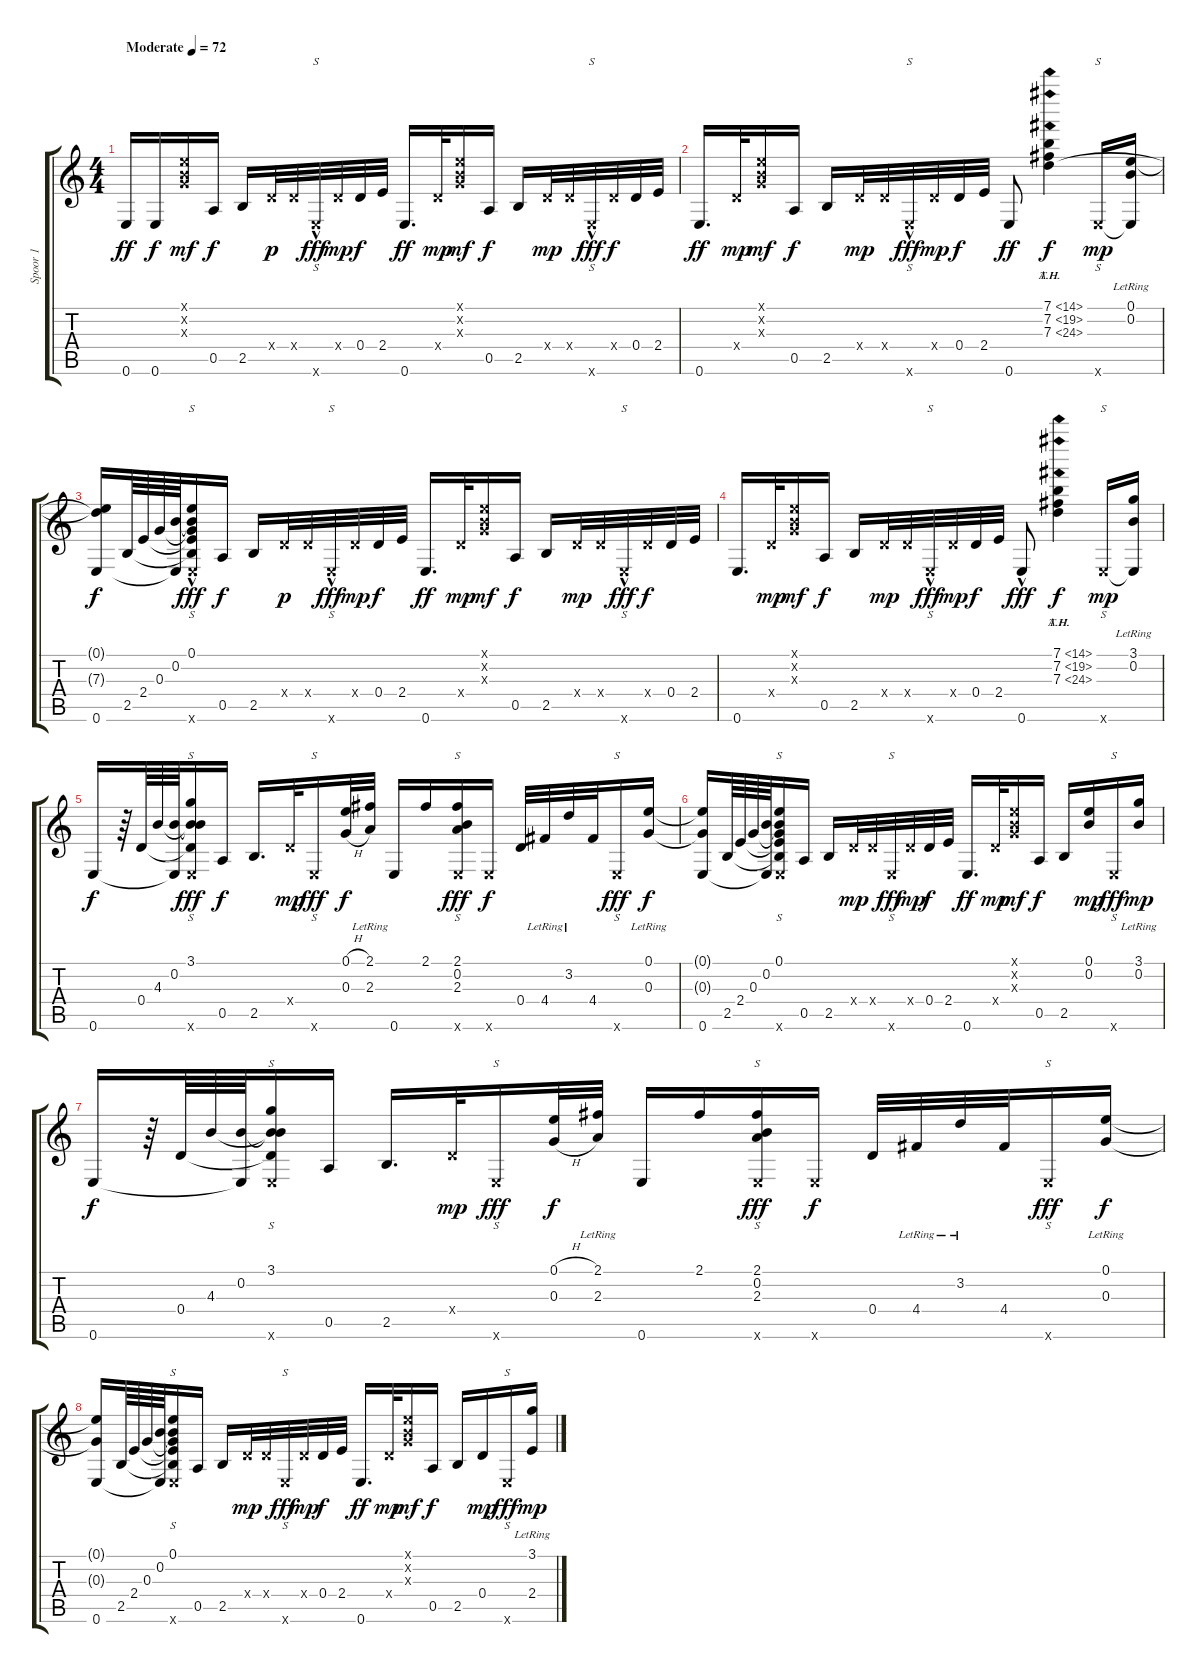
\track ("Spoor 1" "Spoor 1") {instrument acousticguitarsteel}
\staff {score tabs}
\tuning (E4 B3 G3 D3 A2 E2) {hide}
\ts (4 4)
\tempo (72 "Moderate")
\clef g2
\ks c
0.6.16{dy ff instrument acousticguitarsteel} 0.6.16{dy f} (0.1{x} 0.2{x} 0.3{x}).16{dy mf} 0.5.16{dy f} 2.5.16 0.4{x}.32{dy p} 0.4{x}.32 0.6{hac x}.32{s dy fff} 0.4{x}.32{dy mp} 0.4.32{dy f} 2.4.32 0.6.16{d dy ff} 0.4{x}.32{dy mp} (0.1{x} 0.2{x} 0.3{x}).16{dy mf} 0.5.16{dy f} 2.5.16 0.4{x}.32{dy mp} 0.4{x}.32 0.6{hac x}.32{s dy fff} 0.4{x}.32{dy f} 0.4.32 2.4.32 |
0.6.16{d dy ff} 0.4{x}.32{dy mp} (0.1{x} 0.2{x} 0.3{x}).16{dy mf} 0.5.16{dy f} 2.5.16 0.4{x}.32{dy mp} 0.4{x}.32 0.6{hac x}.32{s dy fff} 0.4{x}.32{dy mp} 0.4.32{dy f} 2.4.32 0.6.8{dy ff} (7.1{th 7} 7.2{ah 12} 7.3{ah 17}).4{dy f} 0.6{x}.16{s dy mp} (0.1{lr} 0.2 0.6{t}).16 |
(0.1{t} 7.3{t} 0.6).16{dy f} 2.5.64 2.4.64 0.3.64 (0.2 0.6{t}).64 (0.1 0.2{t} 0.3{t} 2.4{t} 2.5{t} 0.6{hac x}).16{s dy fff} 0.5.16{dy f} 2.5.16 0.4{x}.32{dy p} 0.4{x}.32 0.6{hac x}.32{s dy fff} 0.4{x}.32{dy mp} 0.4.32{dy f} 2.4.32 0.6.16{d dy ff} 0.4{x}.32{dy mp} (0.1{x} 0.2{x} 0.3{x}).16{dy mf} 0.5.16{dy f} 2.5.16 0.4{x}.32{dy mp} 0.4{x}.32 0.6{hac x}.32{s dy fff} 0.4{x}.32{dy f} 0.4.32 2.4.32 |
0.6.16{d} 0.4{x}.32{dy mp} (0.1{x} 0.2{x} 0.3{x}).16{dy mf} 0.5.16{dy f} 2.5.16 0.4{x}.32{dy mp} 0.4{x}.32 0.6{hac x}.32{s dy fff} 0.4{x}.32{dy mp} 0.4.32{dy f} 2.4.32 0.6{hac}.8{dy fff} (7.1{th 7} 7.2{ah 12} 7.3{ah 17}).4{dy f} 0.6{x}.16{s dy mp} (3.1{lr} 0.2{lr} 0.6{t}).16 |
0.6.16{dy f} r.64 0.4.64 4.3.64 (0.2 0.6{t}).64 (3.1 0.2{t} 4.3{t} 0.4{t} 0.6{x}).16{s dy fff} 0.5.16{dy f} 2.5.16{d} 0.4{x}.32{dy mp} 0.6{x}.16{s dy fff} (0.1{h} 0.3{h}).32{dy f} (2.1{lr} 2.3{lr}).32 0.6.16 2.1.16 (2.1 0.2 2.3 0.6{x}).16{s dy fff} 0.6{x}.16{dy f} 0.4.32 4.4{lr}.32 3.2{lr}.32 4.4.32 0.6{x}.16{s dy fff} (0.1{lr} 0.3{lr}).16{dy f} |
(0.1{t} 0.3{t} 0.6).16 2.5.64 2.4.64 0.3.64 (0.2 0.6{t}).64 (0.1 0.2{t} 0.3{t} 2.4{t} 2.5{t} 0.6{x}).16{s} 0.5.16 2.5.16 0.4{x}.32{dy mp} 0.4{x}.32 0.6{x}.32{s dy fff} 0.4{x}.32{dy mp} 0.4.32{dy f} 2.4.32 0.6.16{d dy ff} 0.4{x}.32{dy mp} (0.1{x} 0.2{x} 0.3{x}).16{dy mf} 0.5.16{dy f} 2.5.16 (0.1 0.2).16{dy mp} 0.6{x}.16{s dy fff} (3.1{lr} 0.2{lr}).16{dy mp} |
0.6.16{dy f} r.64 0.4.64 4.3.64 (0.2 0.6{t}).64 (3.1 0.2{t} 4.3{t} 0.4{t} 0.6{x}).16{s} 0.5.16 2.5.16{d} 0.4{x}.32{dy mp} 0.6{x}.16{s dy fff} (0.1{h} 0.3{h}).32{dy f} (2.1{lr} 2.3{lr}).32 0.6.16 2.1.16 (2.1 0.2 2.3 0.6{x}).16{s dy fff} 0.6{x}.16{dy f} 0.4.32 4.4{lr}.32 3.2{lr}.32 4.4.32 0.6{x}.16{s dy fff} (0.1{lr} 0.3{lr}).16{dy f} |
(0.1{t} 0.3{t} 0.6).16 2.5.64 2.4.64 0.3.64 (0.2 0.6{t}).64 (0.1 0.2{t} 0.3{t} 2.4{t} 2.5{t} 0.6{x}).16{s} 0.5.16 2.5.16 0.4{x}.32{dy mp} 0.4{x}.32 0.6{x}.32{s dy fff} 0.4{x}.32{dy mp} 0.4.32{dy f} 2.4.32 0.6.16{d dy ff} 0.4{x}.32{dy mp} (0.1{x} 0.2{x} 0.3{x}).16{dy mf} 0.5.16{dy f} 2.5.16 0.4.16{dy mp} 0.6{x}.16{s dy fff} (3.1{lr} 2.4).16{dy mp}
